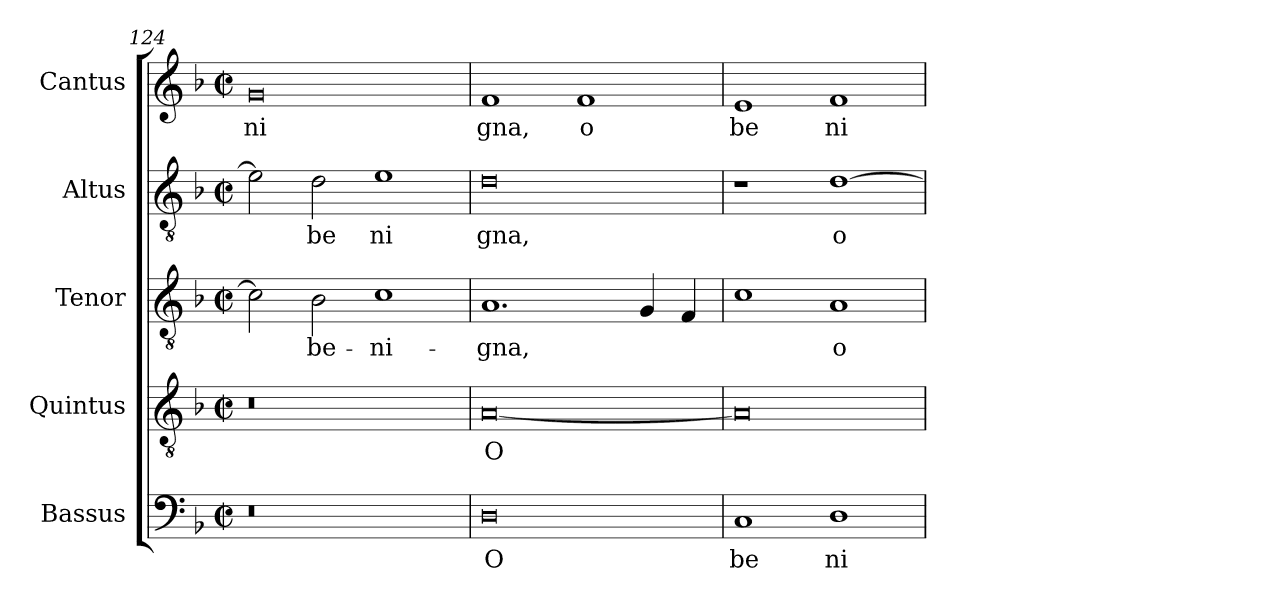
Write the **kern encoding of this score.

**kern	**text	**kern	**text	**kern	**text	**kern	**text	**kern	**text
*part5	*part5	*part4	*part4	*part3	*part3	*part2	*part2	*part1	*part1
*staff5	*staff5	*staff4	*staff4	*staff3	*staff3	*staff2	*staff2	*staff1	*staff1
*I"Bassus	*	*I"Quintus	*	*I"Tenor	*	*I"Altus	*	*I"Cantus	*
*clefF4	*	*clefGv2	*	*clefGv2	*	*clefGv2	*	*clefG2	*
*k[b-]	*	*k[b-]	*	*k[b-]	*	*k[b-]	*	*k[b-]	*
*F:	*	*F:	*	*F:	*	*F:	*	*F:	*
*M2/2	*	*M2/2	*	*M2/2	*	*M2/2	*	*M2/2	*
*met(c|)	*	*met(c|)	*	*met(c|)	*	*met(c|)	*	*met(c|)	*
=124	=124	=124	=124	=124	=124	=124	=124	=124	=124
!	!	!	!	!	!	!	!	!	!LO:LY:b:cj
0r	.	0r	.	2c\]	.	2e\]	.	0g	ni
!	!	!	!	!	!LO:LY:b:cj	!	!LO:LY:b:cj	!	!
.	.	.	.	2B-\	be-	2d\	be	.	.
!	!	!	!	!	!LO:LY:b:cj	!	!LO:LY:b:cj	!	!
.	.	.	.	1c	-ni-	1e	ni	.	.
=125	=125	=125	=125	=125	=125	=125	=125	=125	=125
!	!LO:LY:b:cj	!	!LO:LY:b:cj	!	!LO:LY:b	!	!LO:LY:b:cj	!	!LO:LY:b:cj
0D	O	[<0A	O	1.A	-gna,	0d	gna,	1f	gna,
!	!	!	!	!	!	!	!	!	!LO:LY:b:cj
.	.	.	.	.	.	.	.	1f	o
.	.	.	.	4G/	.	.	.	.	.
.	.	.	.	4F/	.	.	.	.	.
=126	=126	=126	=126	=126	=126	=126	=126	=126	=126
!	!LO:LY:b:cj	!	!	!	!	!	!	!	!LO:LY:b:cj
1C	be	0A]	.	1c	.	1r	.	1e	be
!	!LO:LY:b:cj	!	!	!	!LO:LY:b:cj	!	!LO:LY:b:rj	!	!LO:LY:b:cj
1D	ni	.	.	1A	o	[>1d	o	1f	ni
=	=	=	=	=	=	=	=	=	=
*-	*-	*-	*-	*-	*-	*-	*-	*-	*-
